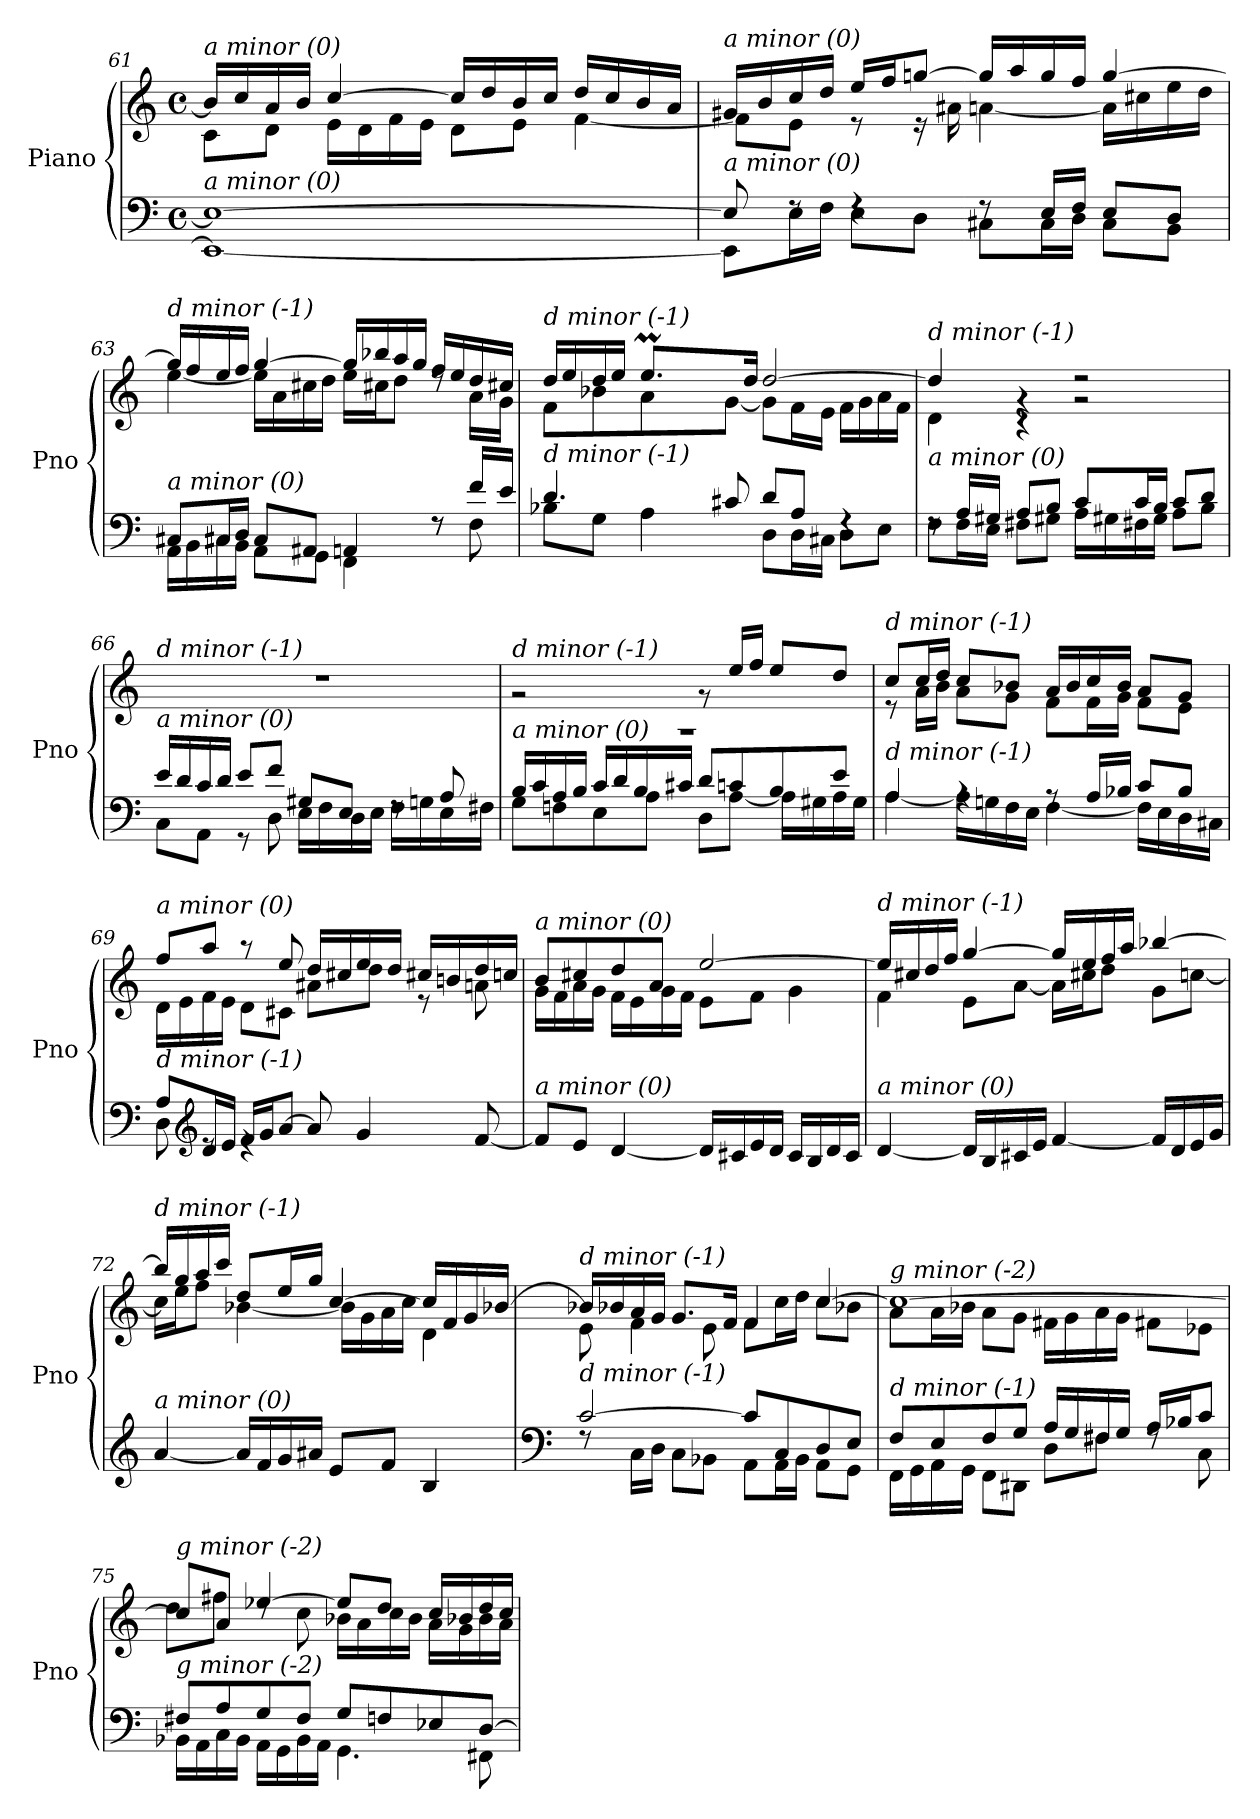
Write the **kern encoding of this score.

**kern	**kern
*part1	*part1
*staff2	*staff1
*I"Piano	*
*I'Pno	*
!!LO:LB:g=z
*clefF4	*clefG2
*k[]	*k[]
*M4/4	*M4/4
*met(c)	*met(c)
=61	=61
*^	*^
!	!	!LO:TX:i:t=a minor (0)	!
!LO:TX:i:t=a minor (0)	!	!	!
1E_	1EE_	16b/LL]	8c\L
.	.	16cc/	.
.	.	16a/	8d\J
.	.	16b/JJ	.
.	.	[4cc/	16e\LL
.	.	.	16d\
.	.	.	16f\
.	.	.	16e\JJ
.	.	16cc/LL]	8d\L
.	.	16dd/	.
.	.	16b/	8e\J
.	.	16cc/JJ	.
.	.	16dd/LL	[4f\
.	.	16cc/	.
.	.	16b/	.
.	.	16a/JJ	.
!!LO:LB:g=z	!!
=62	=62	=62	=62
!	!	!LO:TX:i:t=a minor (0)	!
!LO:TX:i:t=a minor (0)	!	!	!
8E/]	8EE\L]	16g#X/LL	8f\L]
.	.	16b/	.
8rF	16E\L	16cc/	8e\J
.	16F\JJ	16dd/JJ	.
4rF	8E\L	16ee/LL	8r
.	.	16ff/J	.
.	8D\J	[8ggn/J	16r
.	.	.	16a#Xi\
8rF	8C#X\L	16gg/LL]	[4a\
.	.	16aa/	.
16E/LL	16C#\L	16gg/	.
16F/JJ	16D\JJ	16ff/JJ	.
8E/L	8C#\L	[4gg/	16a\LL]
.	.	.	16cc#X\
8D/J	8BB\J	.	16ee\
.	.	.	16dd\JJ
=63	=63	=63	=63
!	!	!LO:TX:i:t=d minor (-1)	!
!LO:TX:i:t=a minor (0)	!	!	!
8C#X/L	16AA\LL	16gg/LL]	[4ee\
.	16BB\	16ff/	.
16C#X/L	16C#X\	16ee/	.
16D/JJ	16BB\JJ	16ff/JJ	.
8C#/L	8AA\L	[4gg/	16ee\LL]
.	.	.	16a\
8AA#Xi/J	8GG\J	.	16cc#X\
.	.	.	16dd\JJ
4AA/	4FF\	16gg/LL]	16ee\LL
.	.	16bb-X/	16cc#X\J
.	.	16aa/	8dd\J
.	.	16gg/JJ	.
8rF	8rF	16ff/LL	8rdd
.	.	16ee/	.
16f/LL	8F\	16dd/	16a\LL
16e/JJ	.	16cc#X/JJ	16g\JJ
!!LO:PB:g=z
=64	=64	=64	=64
*	*^	*	*^
!	!	!	!LO:TX:i:t=d minor (-1)	!	!
!LO:TX:i:t=d minor (-1)	!	!	!	!	!
4ryy	4.d/	8B-X\L	16dd/LL	8f\L	4ryy
.	.	.	16ee/	.	.
.	.	8G\J	16dd/	8b-X\	.
.	.	.	16ee/JJ	.	.
8.ryy	.	4A\	8.eem/L	8a\	32ffyy
.	.	.	.	.	32eeyy
.	.	.	.	.	32ffyy
.	.	.	.	.	16.eeyy
.	8c#X/	.	.	[8g\J	.
2ryy	.	.	16dd/Jk	.	2ryy
.	8d/L	8D\L	[2dd/	8g\L]	.
.	8A/J	16D\L	.	16f\L	.
.	.	16C#X\JJ	.	16e\JJ	.
.	4rF	8D\L	.	16f\LL	.
.	.	.	.	16g\	.
.	.	8E\J	.	16a\	.
16ryy	.	.	.	16f\JJ	16ryy
*	*v	*v	*	*	*
!!LO:LB:g=z
=65	=65	=65	=65	=65
!	!	!LO:TX:i:t=d minor (-1)	!	!
!LO:TX:i:t=a minor (0)	!	!	!	!
*	*	*	*v	*v
8rF	8F\L	4dd/]	4d\
16A/LL	16F\L	.	.
16G#X/JJ	16E\JJ	.	.
8A/L	8F#X\L	4rg	4r
8B/J	8G#X\J	.	.
8c/L	16A\LL	2rg	2rdd
.	16G#X\	.	.
16c/L	16F#X\	.	.
16B/JJ	16G#\JJ	.	.
8c/L	8A\L	.	.
8d/J	8B\J	.	.
*	*	*v	*v
=66	=66	=66
!	!	!LO:TX:i:t=d minor (-1)
!LO:TX:i:t=a minor (0)	!	!
16e/LL	8C\L	1rdd
16d/	.	.
16c/	8AA\J	.
16d/JJ	.	.
8e/L	8r	.
8f/J	8D\	.
8G#X/L	16E\LL	.
.	16F\	.
8E/J	16D\	.
.	16E\JJ	.
8rF	16F\LL	.
.	16Gn\	.
8A/	16E\	.
.	16F#X\JJ	.
!!LO:LB:g=z
=67	=67	=67
*	*	*^
!	!	!LO:TX:i:t=d minor (-1)	!
!LO:TX:i:t=a minor (0)	!	!	!
16B/LL	8G\L	1rA	2r
16c/	.	.	.
16A/	8Fn\	.	.
16B/JJ	.	.	.
16c/LL	8E\	.	.
16d/	.	.	.
16B/	8A\J	.	.
16c#X/JJ	.	.	.
8d/L	8D\L	.	8r
8cn/	[8A\J	.	16ee/LL
.	.	.	16ff/JJ
8B/	16A\LL]	.	8ee/L
.	16G#X\	.	.
8e/J	16A\	.	8dd/J
.	16G#\JJ	.	.
!!LO:LB:g=z	!!
=68	=68	=68	=68
!	!	!LO:TX:i:t=d minor (-1)	!
!LO:TX:i:t=d minor (-1)	!	!	!
4A/	[4A\	8cc/L	8r
.	.	16cc/L	16a\LL
.	.	16dd/JJ	16b\JJ
4rA	16A\LL]	8cc/L	8a\L
.	16Gn\	.	.
.	16F\	8b-X/J	8g\J
.	16E\JJ	.	.
8rA	[4F\	16a/LL	8f\L
.	.	16b-/	.
16A/LL	.	16cc/	16f\L
16B-X/JJ	.	16b-/JJ	16g\JJ
8c/L	16F\LL]	8a/L	8f\L
.	16E\	.	.
8B-/J	16D\	8g/J	8e\J
.	16C#X\JJ	.	.
=69	=69	=69	=69
*	*	*	*^
!	!	!LO:TX:i:t=a minor (0)	!	!
!LO:TX:i:t=d minor (-1)	!	!	!	!
8A/L	8D\	8ff/L	16d\LL	2ryy
.	.	.	16e\	.
*clefG2	*	*	*	*
16d/L	8re	8aa/J	16f\	.
16e/JJ	.	.	16e\JJ	.
16f/LL	4re	8r	8d\L	.
16g/J	.	.	.	.
[8a/J	.	8ee/	8c#X\J	.
8a/]	2ryy	16dd/LL	8a#Xi\L	2ryy
.	.	16cc#X/	.	.
4g/	.	16ee/	8dd\J	.
.	.	16dd/JJ	.	.
.	.	16cc#X/LL	8r	.
.	.	16bn/	.	.
[8f/	.	16dd/	8a\	.
.	.	16ccn/JJ	.	.
*v	*v	*	*	*
*	*	*v	*v
!!LO:LB:g=z
=70	=70	=70
!	!LO:TX:i:t=a minor (0)	!
!LO:TX:i:t=a minor (0)	!	!
8f/L]	8b/L	16g\LL
.	.	16f\
8e/J	8cc#X/	16a\
.	.	16g\JJ
[4d/	8dd/	16f\LL
.	.	16e\
.	8a/J	16g\
.	.	16f\JJ
16d/LL]	[2ee/	8e\L
16c#X/	.	.
16e/	.	8f\J
16d/JJ	.	.
16c#/LL	.	4g\
16B/	.	.
16d/	.	.
16c#/JJ	.	.
!!LO:LB:g=z	!!
=71	=71	=71
!	!LO:TX:i:t=d minor (-1)	!
!LO:TX:i:t=a minor (0)	!	!
[4d/	16ee/LL]	4f\
.	16cc#X/	.
.	16dd/	.
.	16ff/JJ	.
16d/LL]	[4gg/	8e\L
16B/	.	.
16c#X/	.	[8a\J
16e/JJ	.	.
[4f/	16gg/LL]	16a\LL]
.	16ee/	16cc#X\J
.	16ff/	8dd\J
.	16aa/JJ	.
16f/LL]	[4bb-X/	8g\L
16d/	.	.
16e/	.	[8ccn\J
16g/JJ	.	.
=72	=72	=72
!	!LO:TX:i:t=d minor (-1)	!
!LO:TX:i:t=a minor (0)	!	!
[4a/	16bb-/LL]	16cc\LL]
.	16gg/	16ee\J
.	16aa/	8ff\J
.	16ccc/JJ	.
16a/LL]	8dd/L	[4b-X\
16f/	.	.
16g/	16ee/L	.
16a#Xi/JJ	16gg/JJ	.
8e/L	[4cc/	16b-\LL]
.	.	16g\
8f/J	.	16a\
.	.	16cc\JJ
4B/	16cc/LL]	4d\
.	16f/	.
.	16g/	.
.	[16b-X/JJ	.
!!LO:PB:g=z	!!
=73	=73	=73
*clefF4	*	*
*^	*	*
!	!	!LO:TX:i:t=d minor (-1)	!
!LO:TX:i:t=d minor (-1)	!	!	!
[2c/	8rF	16b-X/LL]	8e\
.	.	16b-X/	.
.	16C\LL	16a/	4f\
.	16D\JJ	16g/JJ	.
.	8C\L	8.g/L	.
.	8BB-X\J	.	8e\
.	.	16f/Jk	.
8c/L]	8AA\L	4f/	8f\L
8C/	16AA\L	.	16cc\L
.	16BB-\JJ	.	16dd\JJ
8D/	8AA\L	[4cc/	8cc\L
8E/J	8GG\J	.	8b-X\J
!!LO:LB:g=z	!!
=74	=74	=74	=74
!	!	!LO:TX:i:t=g minor (-2)	!
!LO:TX:i:t=d minor (-1)	!	!	!
8F/L	16FF\LL	1cc_	8a\L
.	16GG\	.	.
8E/	16AA\	.	16a\L
.	16GG\JJ	.	16b-X\JJ
8F/	8FF\L	.	8a\L
8G/J	8DD#Xi\J	.	8g\J
16A/LL	8D\L	.	16f#X\LL
16G/	.	.	16g\
16F#X/	8F#X\J	.	16a\
16G/JJ	.	.	16g\JJ
16A/LL	8rF	.	8f#X\L
16B-X/J	.	.	.
8c/J	8C\	.	8e-X\J
=75	=75	=75	=75
!	!	!LO:TX:i:t=g minor (-2)	!
!LO:TX:i:t=g minor (-2)	!	!	!
8F#X/L	16BB-X\LL	8cc/L]	8dd\L
.	16AA\	.	.
8A/	16C\	8a/J	8ff#X\J
.	16BB-\JJ	.	.
8G/	16AA\LL	[4ee-X/	8rdd
.	16GG\	.	.
8F#/J	16BB-\	.	8cc\
.	16AA\JJ	.	.
8G/L	4.GG\	8ee-/L]	16b-X\LL
.	.	.	16a\
8Fn/	.	8dd/J	16cc\
.	.	.	16b-\JJ
8E-X/	.	16cc/LL	16a\LL
.	.	16b-X/	16g\
[8D/J	8FF#X\	16dd/	16b-\
.	.	16cc/JJ	16a\JJ
*v	*v	*	*
*	*v	*v
=	=
*-	*-
